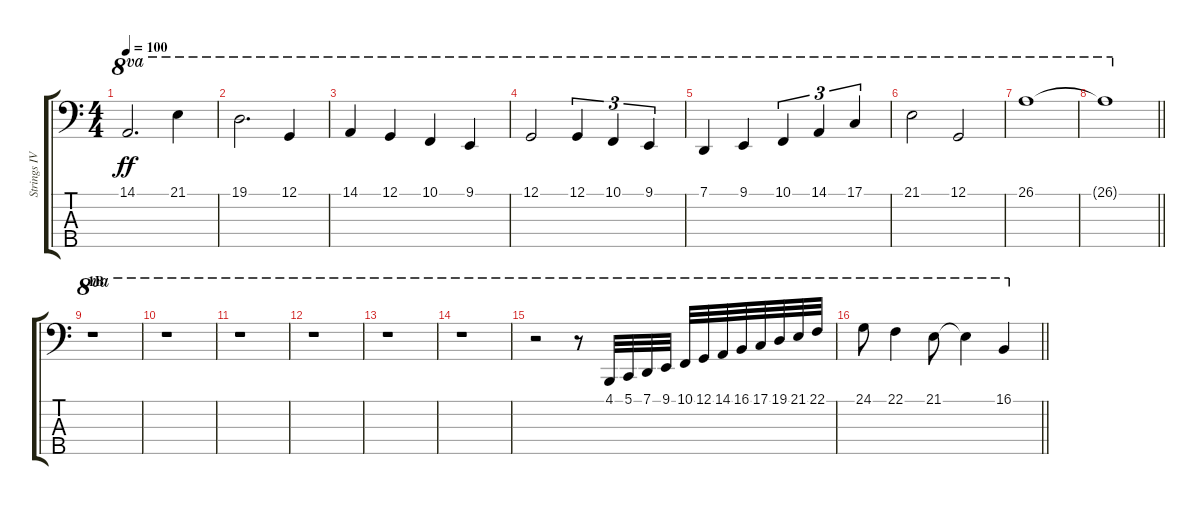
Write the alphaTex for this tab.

\track ("Strings IV" "Strings IV") {instrument stringensemble1}
\staff {score tabs}
\tuning (G2 D2 A1 E1 B0) {hide}
\ts (4 4)
\tempo 100
\clef f4
\ks c
14.1.2{d ot 8va dy ff} 21.1.4{ot 8va} |
19.1.2{d ot 8va} 12.1.4{ot 8va} |
14.1.4{ot 8va} 12.1.4{ot 8va} 10.1.4{ot 8va} 9.1.4{ot 8va} |
12.1.2{ot 8va} 12.1.4{tu (3 2) ot 8va} 10.1.4{tu (3 2) ot 8va} 9.1.4{tu (3 2) ot 8va} |
7.1.4{ot 8va} 9.1.4{ot 8va} 10.1.4{tu (3 2) ot 8va} 14.1.4{tu (3 2) ot 8va} 17.1.4{tu (3 2) ot 8va} |
21.1.2{ot 8va} 12.1.2{ot 8va} |
26.1.1{ot 8va} |
\barLineRight lightlight
26.1{t}.1{ot 8va} |
\section ("" "1B")
r.1{ot 8va} |
r.1{ot 8va} |
r.1{ot 8va} |
r.1{ot 8va} |
r.1{ot 8va} |
r.1{ot 8va} |
r.2{ot 8va} r.8{ot 8va} 4.1.32{ot 8va} 5.1.32{ot 8va} 7.1.32{ot 8va} 9.1.32{ot 8va} 10.1.32{ot 8va} 12.1.32{ot 8va} 14.1.32{ot 8va} 16.1.32{ot 8va} 17.1.32{ot 8va} 19.1.32{ot 8va} 21.1.32{ot 8va} 22.1.32{ot 8va} |
\barLineRight lightlight
24.1.8{ot 8va} 22.1.4{ot 8va} 21.1.8{ot 8va} 21.1{t}.4{ot 8va} 16.1.4{ot 8va}
